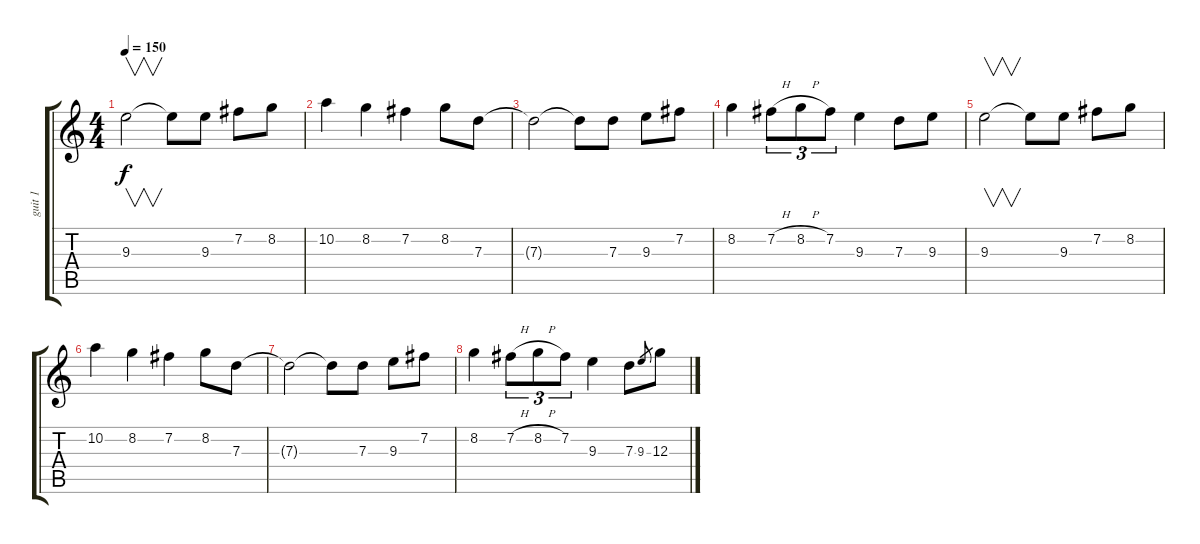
\track ("guit 1" "guit 1") {instrument distortionguitar}
\staff {score tabs}
\tuning (E4 B3 G3 D3 A2 E2) {hide}
\ts (4 4)
\tempo 150
\clef g2
\ks c
9.3.2{v dy f} 9.3{t}.8 9.3.8 7.2.8 8.2.8 |
10.2.4 8.2.4 7.2.4 8.2.8 7.3.8 |
7.3{t}.2 7.3{t}.8 7.3.8 9.3.8 7.2.8 |
8.2.4 7.2{h}.8{tu (3 2)} 8.2{h}.8{tu (3 2)} 7.2.8{tu (3 2)} 9.3.4 7.3.8 9.3.8 |
9.3.2{v} 9.3{t}.8 9.3.8 7.2.8 8.2.8 |
10.2.4 8.2.4 7.2.4 8.2.8 7.3.8 |
7.3{t}.2 7.3{t}.8 7.3.8 9.3.8 7.2.8 |
8.2.4 7.2{h}.8{tu (3 2)} 8.2{h}.8{tu (3 2)} 7.2.8{tu (3 2)} 9.3.4 7.3.8 9.3.8{gr} 12.3.8
